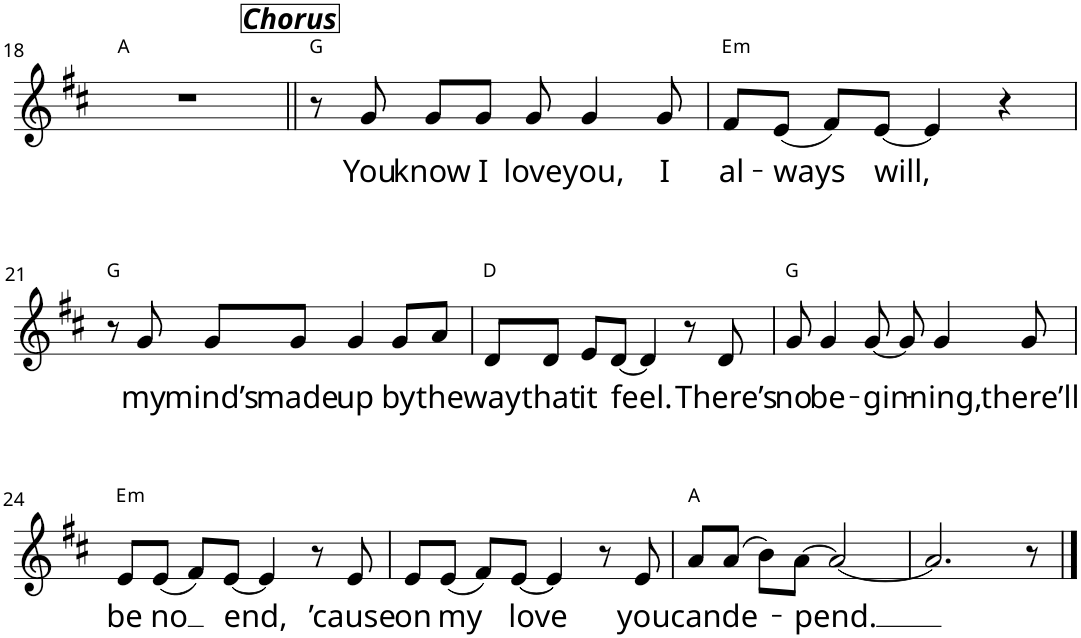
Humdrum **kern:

**kern	**text	**harte
*part1	*part1	*part1
*staff1	*staff1	*
*I"Piano	*	*
*I'Pno	*	*
!!LO:PB:g=z
*clefG2	*	*
*k[f#c#]	*	*
*D:	*	*
*M4/4	*	*
*met(c)	*	*
=18	=18	=18
1r	.	A:maj
=19||	=19||	=19||
!LO:TX:a:Bi:t=Chorus	!	!
8r	.	G:maj
!	!LO:LY:b	!
8g/	You	.
!	!LO:LY:b	!
8g/L	know	.
!	!LO:LY:b	!
8g/J	I	.
!	!LO:LY:b	!
8g/	love	.
!	!LO:LY:b	!
4g/	you,	.
!	!LO:LY:b	!
8g/	I	.
=20	=20	=20
!	!LO:LY:b	!LO:H:kt=m
8f#/L	al-	E:min
!	!LO:LY:b	!
(8e/J	-ways	.
8f#/L)	.	.
!	!LO:LY:b	!
[8e/J	will,	.
4e/]	.	.
4r	.	.
!!LO:LB:g=z
=21	=21	=21
8r	.	G:maj
!	!LO:LY:b	!
8g/	my	.
!	!LO:LY:b	!
8g/L	mind’s	.
!	!LO:LY:b	!
8g/J	made	.
!	!LO:LY:b	!
4g/	up	.
!	!LO:LY:b	!
8g/L	by	.
!	!LO:LY:b	!
8a/J	the	.
=22	=22	=22
!	!LO:LY:b	!
8d/L	way	D:maj
!	!LO:LY:b	!
8d/J	that	.
!	!LO:LY:b	!
8e/L	it	.
!	!LO:LY:b	!
[8d/J	feel.	.
4d/]	.	.
8r	.	.
!	!LO:LY:b	!
8d/	There’s	.
=23	=23	=23
!	!LO:LY:b	!
8g/	no	G:maj
!	!LO:LY:b	!
4g/	be-	.
!	!LO:LY:b	!
[8g/	-gin-	.
8g/]	.	.
!	!LO:LY:b	!
4g/	-ning,	.
!	!LO:LY:b	!
8g/	there’ll	.
!!LO:LB:g=z
=24	=24	=24
!	!LO:LY:b	!LO:H:kt=m
8e/L	be	E:min
!	!LO:LY:b	!
(8e/J	no	.
8f#/L)	.	.
!	!LO:LY:b	!
[8e/J	end,	.
4e/]	.	.
8r	.	.
!	!LO:LY:b	!
8e/	’cause	.
=25	=25	=25
!	!LO:LY:b	!
8e/L	on	.
!	!LO:LY:b	!
(8e/J	my	.
8f#/L)	.	.
!	!LO:LY:b	!
[8e/J	love	.
4e/]	.	.
8r	.	.
!	!LO:LY:b	!
8e/	you	.
=26	=26	=26
!	!LO:LY:b	!
8a/L	can	A:maj
!	!LO:LY:b	!
(8a/J	de-	.
8b\L)	.	.
!	!LO:LY:b	!
[8a\J	-pend.	.
2a/_	.	.
=27	=27	=27
2.a/]	.	.
8r	.	.
==	==	==
*-	*-	*-
